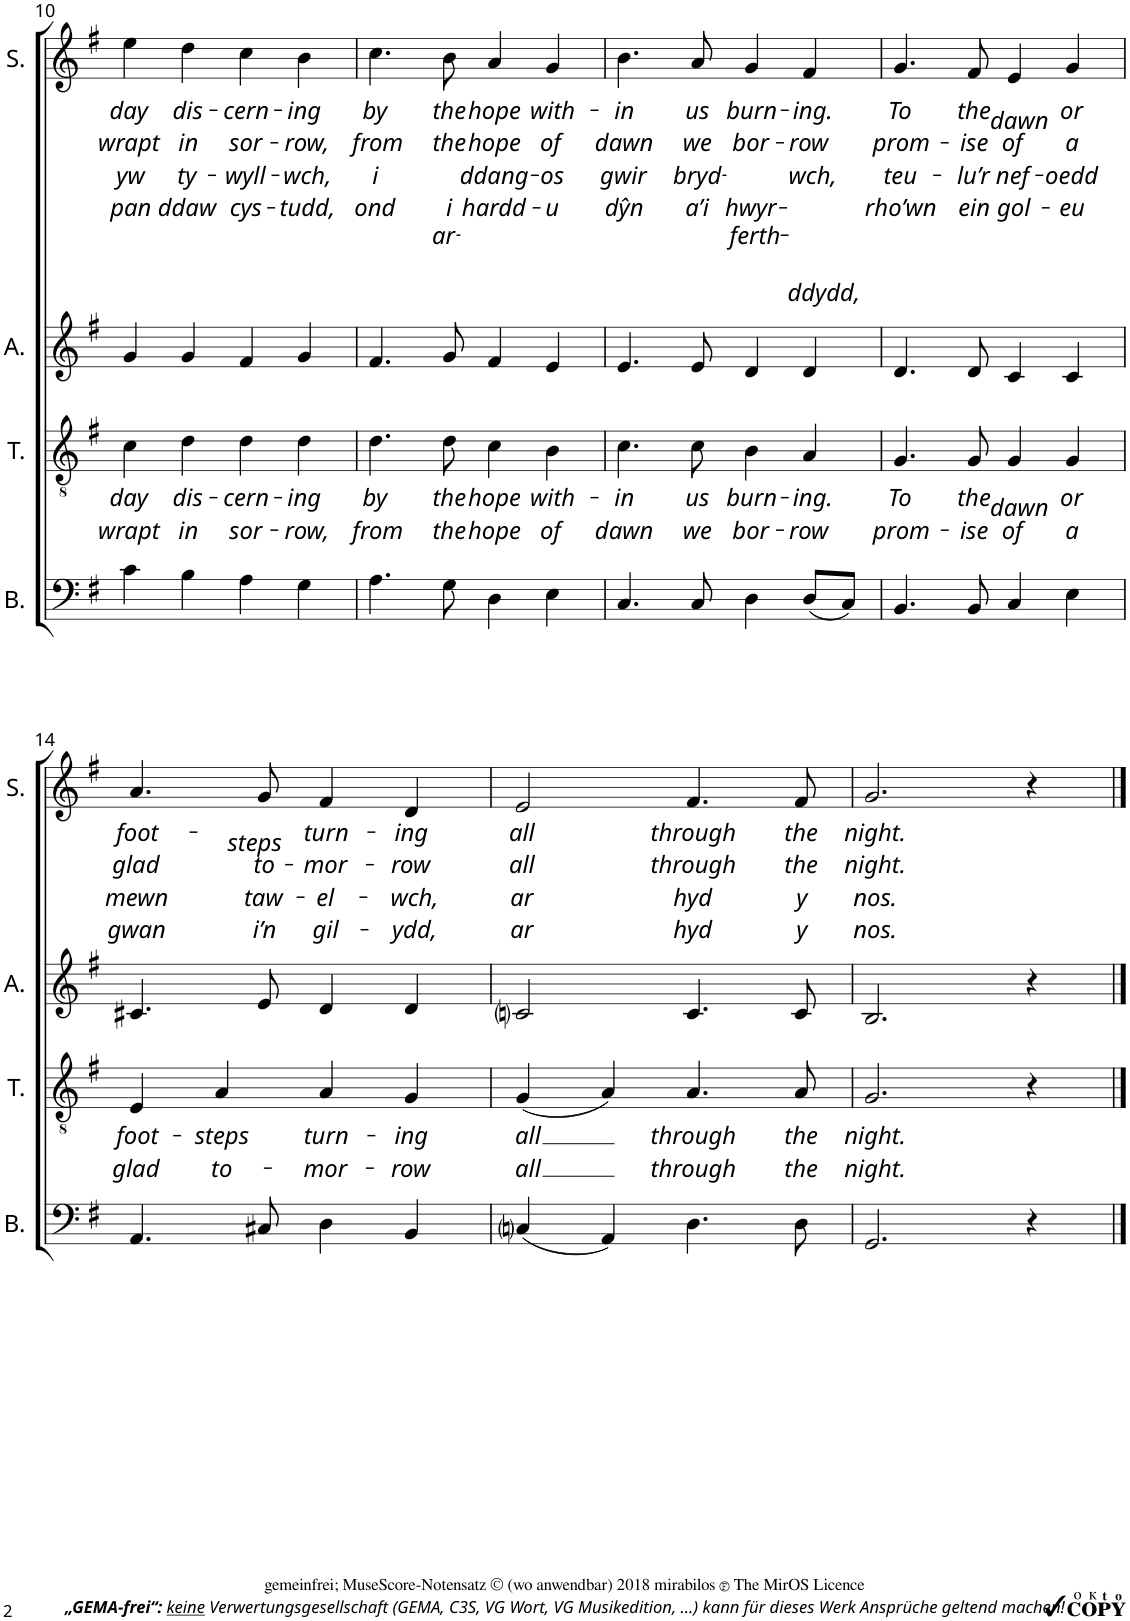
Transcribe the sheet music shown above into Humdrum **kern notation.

**kern	**kern	**text	**text	**kern	**kern	**text	**text	**text	**text
*part4	*part3	*part3	*part3	*part2	*part1	*part1	*part1	*part1	*part1
*staff4	*staff3	*staff3	*staff3	*staff2	*staff1	*staff1	*staff1	*staff1	*staff1
*I"Baß	*I"Tenor	*	*	*I"Alt	*I"Sopran	*	*	*	*
*I'B.	*I'T.	*	*	*I'A.	*I'S.	*	*	*	*
!!LO:PB:g=z
*clefF4	*clefGv2	*	*	*clefG2	*clefG2	*	*	*	*
*k[f#]	*k[f#]	*	*	*k[f#]	*k[f#]	*	*	*	*
*M4/4	*M4/4	*	*	*M4/4	*M4/4	*	*	*	*
=10	=10	=10	=10	=10	=10	=10	=10	=10	=10
!	!	!LO:LY:b	!LO:LY:b	!	!	!LO:LY:b	!LO:LY:b	!LO:LY:b	!LO:LY:b
4c\	4c\	day	wrapt	4g/	4ee\	day	wrapt	yw	pan
!	!	!LO:LY:b	!LO:LY:b	!	!	!LO:LY:b	!LO:LY:b	!LO:LY:b	!LO:LY:b
4B\	4d\	dis-	in	4g/	4dd\	dis-	in	ty-	ddaw
!	!	!LO:LY:b	!LO:LY:b	!	!	!LO:LY:b	!LO:LY:b	!LO:LY:b	!LO:LY:b
4A\	4d\	-cern-	sor-	4f#/	4cc\	-cern-	sor-	-wyll-	cys-
!	!	!LO:LY:b	!LO:LY:b	!	!	!LO:LY:b	!LO:LY:b	!LO:LY:b	!LO:LY:b
4G\	4d\	-ing	-row,	4g/	4b\	-ing	-row,	-wch,	-tudd,
=11	=11	=11	=11	=11	=11	=11	=11	=11	=11
!	!	!LO:LY:b	!LO:LY:b	!	!	!LO:LY:b	!LO:LY:b	!LO:LY:b	!LO:LY:b
4.A\	4.d\	by	from	4.f#/	4.cc\	by	from	i	ond
!	!	!LO:LY:b	!LO:LY:b	!	!	!LO:LY:b	!LO:LY:b	!LO:LY:b	!LO:LY:b
8G\	8d\	the	the	8g/	8b\	the	the	ar-	i
!	!	!LO:LY:b	!LO:LY:b	!	!	!LO:LY:b	!LO:LY:b	!LO:LY:b	!LO:LY:b
4D\	4c\	hope	hope	4f#/	4a/	hope	hope	-ddang-	hardd-
!	!	!LO:LY:b	!LO:LY:b	!	!	!LO:LY:b	!LO:LY:b	!LO:LY:b	!LO:LY:b
4E\	4B\	with-	of	4e/	4g/	with-	of	-os	-u
=12	=12	=12	=12	=12	=12	=12	=12	=12	=12
!	!	!LO:LY:b	!LO:LY:b	!	!	!LO:LY:b	!LO:LY:b	!LO:LY:b	!LO:LY:b
4.C/	4.c\	-in	dawn	4.e/	4.b\	-in	dawn	gwir	dŷn
!	!	!LO:LY:b	!LO:LY:b	!	!	!LO:LY:b	!LO:LY:b	!LO:LY:b	!LO:LY:b
8C/	8c\	us	we	8e/	8a/	us	we	bryd-	a’i
!	!	!LO:LY:b	!LO:LY:b	!	!	!LO:LY:b	!LO:LY:b	!LO:LY:b	!LO:LY:b
4D\	4B\	burn-	bor-	4d/	4g/	burn-	bor-	-ferth-	hwyr-
!	!	!LO:LY:b	!LO:LY:b	!	!	!LO:LY:b	!LO:LY:b	!LO:LY:b	!LO:LY:b
(8D/L	4A/	-ing.	-row	4d/	4f#/	-ing.	-row	-wch,	-ddydd,
8C/J)	.	.	.	.	.	.	.	.	.
=13	=13	=13	=13	=13	=13	=13	=13	=13	=13
!	!	!LO:LY:b	!LO:LY:b	!	!	!LO:LY:b	!LO:LY:b	!LO:LY:b	!LO:LY:b
4.BB/	4.G/	To	prom-	4.d/	4.g/	To	prom-	teu-	rho’wn
!	!	!LO:LY:b	!LO:LY:b	!	!	!LO:LY:b	!LO:LY:b	!LO:LY:b	!LO:LY:b
8BB/	8G/	the	-ise	8d/	8f#/	the	-ise	-lu’r	ein
!	!	!LO:LY:b	!LO:LY:b	!	!	!LO:LY:b	!LO:LY:b	!LO:LY:b	!LO:LY:b
4C/	4G/	dawn	of	4c/	4e/	dawn	of	nef-	gol-
!	!	!LO:LY:b	!LO:LY:b	!	!	!LO:LY:b	!LO:LY:b	!LO:LY:b	!LO:LY:b
4E\	4G/	or	a	4c/	4g/	or	a	-oedd	-eu
!!LO:LB:g=z
=14	=14	=14	=14	=14	=14	=14	=14	=14	=14
!	!	!LO:LY:b	!LO:LY:b	!	!	!LO:LY:b	!LO:LY:b	!LO:LY:b	!LO:LY:b
4.AA/	4E/	foot-	glad	4.c#X/	4.a/	foot-	glad	mewn	gwan
!	!	!LO:LY:b	!LO:LY:b	!	!	!	!	!	!
.	4A/	-steps	to-	.	.	.	.	.	.
!	!	!	!	!	!	!LO:LY:b	!LO:LY:b	!LO:LY:b	!LO:LY:b
8C#X/	.	.	.	8e/	8g/	-steps	to-	taw-	i’n
!	!	!LO:LY:b	!LO:LY:b	!	!	!LO:LY:b	!LO:LY:b	!LO:LY:b	!LO:LY:b
4D\	4A/	turn-	-mor-	4d/	4f#/	turn-	-mor-	-el-	gil-
!	!	!LO:LY:b	!LO:LY:b	!	!	!LO:LY:b	!LO:LY:b	!LO:LY:b	!LO:LY:b
4BB/	4G/	-ing	-row	4d/	4d/	-ing	-row	-wch,	-ydd,
=15	=15	=15	=15	=15	=15	=15	=15	=15	=15
!	!	!LO:LY:b	!LO:LY:b	!	!	!LO:LY:b	!LO:LY:b	!LO:LY:b	!LO:LY:b
(4Cni/	(4G/	all	all	2cni/	2e/	all	all	ar	ar
4AA/)	4A/)	.	.	.	.	.	.	.	.
!	!	!LO:LY:b	!LO:LY:b	!	!	!LO:LY:b	!LO:LY:b	!LO:LY:b	!LO:LY:b
4.D\	4.A/	through	through	4.c/	4.f#/	through	through	hyd	hyd
!	!	!LO:LY:b	!LO:LY:b	!	!	!LO:LY:b	!LO:LY:b	!LO:LY:b	!LO:LY:b
8D\	8A/	the	the	8c/	8f#/	the	the	y	y
=16	=16	=16	=16	=16	=16	=16	=16	=16	=16
!	!	!LO:LY:b	!LO:LY:b	!	!	!LO:LY:b	!LO:LY:b	!LO:LY:b	!LO:LY:b
2.GG/	2.G/	night.	night.	2.B/	2.g/	night.	night.	nos.	nos.
4r	4r	.	.	4r	4r	.	.	.	.
==	==	==	==	==	==	==	==	==	==
*-	*-	*-	*-	*-	*-	*-	*-	*-	*-
